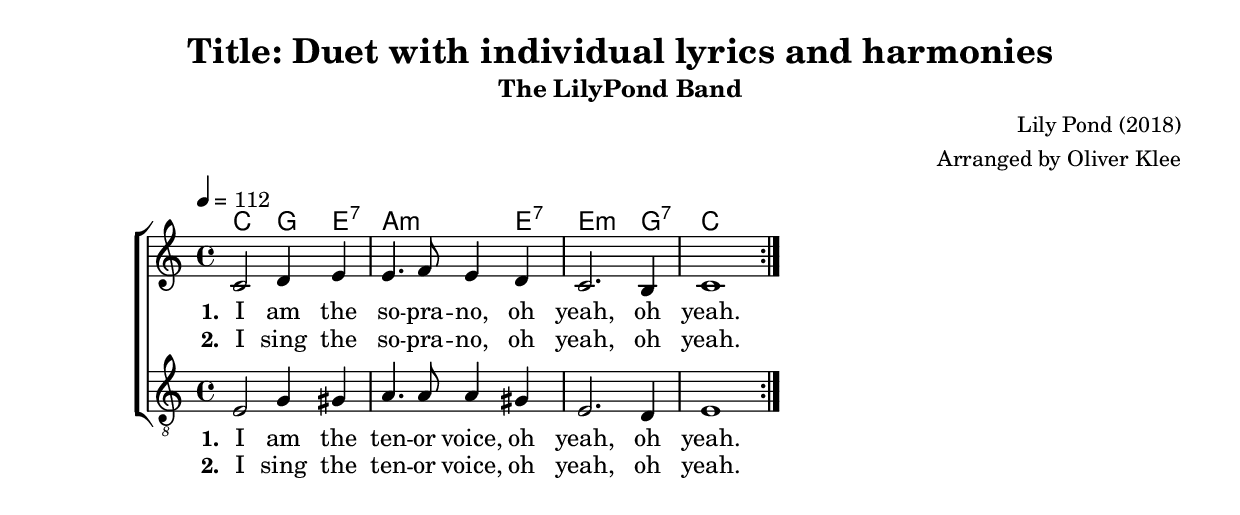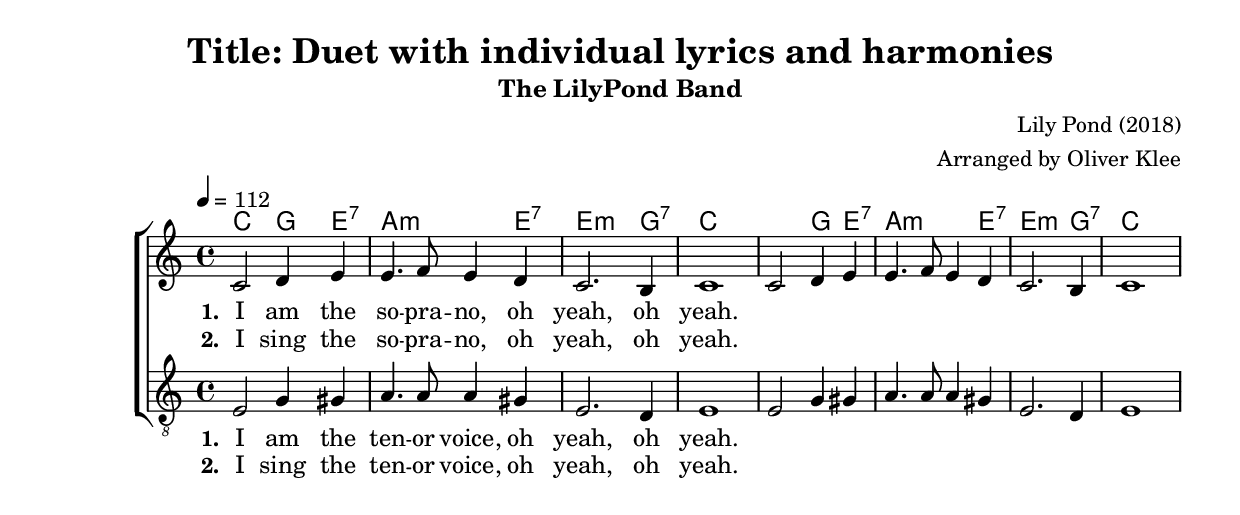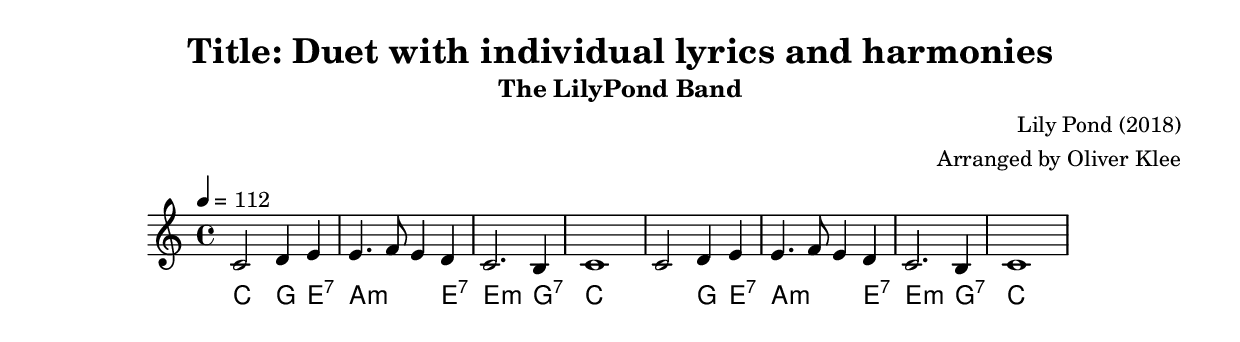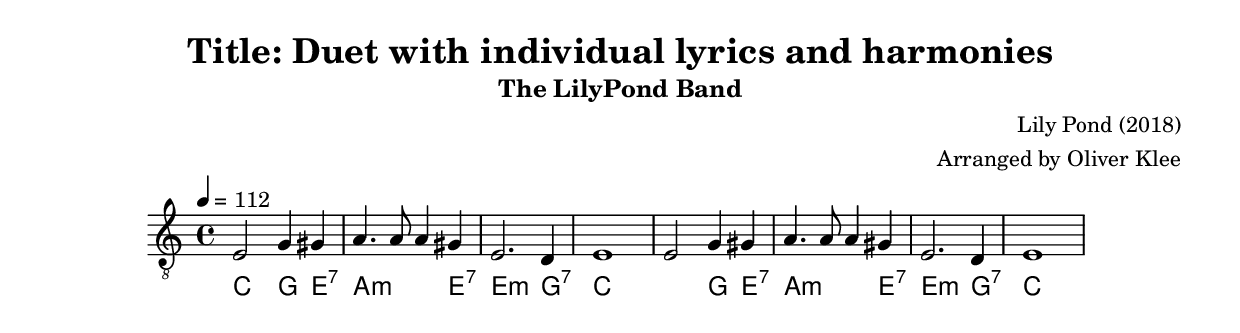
\version "2.18.2"
\language "english"

\header {
  title = "Title: Duet with individual lyrics and harmonies"
  subtitle = "The LilyPond Band"
  composer = "Lily Pond (2018)"
  arranger = "Arranged by Oliver Klee"
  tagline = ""
}

global = {
  \key c \major
  \time 4/4
  \tempo 4 = 112
  % 1.0 would be the default value, but bigger values tend to make the lyrics
  % a lot more readable.
  \override Lyrics.LyricSpace.minimum-distance = #2.0
}

% 20 would be the default size.
#(set-global-staff-size 19)


verseHarmonies = \chordmode {
  c2 g4 e:7 | a2.:m e4:7 | e2.:m g4:7 | c1 |
}

harmonies = {
  \new ChordNames {
    \set majorSevenSymbol = \markup { maj7 }
    \set additionalPitchPrefix = #"add"

    \set chordChanges = ##t
    \repeat volta 2 {
      \verseHarmonies
    }
  }
}


sopranoMusic = \relative c' {
  \repeat volta 2 {
    c2 d4 e | e4. f8 e4 d | c2. b4 | c1 |
  }
}

sopranoWordsI = \lyricmode {
  \set stanza = #"1. "
  I am the so -- pra -- no, oh yeah, oh yeah.
}

sopranoWordsII = \lyricmode {
  \set stanza = #"2. "
  I sing the so -- pra -- no, oh yeah, oh yeah.
}


tenorMusic = \relative c {
  \repeat volta 2 {
    e2 g4 gs | a4. a8 a4 gs | e2. d4 | e1 |
  }
}

tenorWordsI = \lyricmode {
  \set stanza = #"1. "
  I am the ten -- or voice, oh yeah, oh yeah.
}

tenorWordsII = \lyricmode {
  \set stanza = #"2. "
  I sing the ten -- or voice, oh yeah, oh yeah.
}


sopranosStaff = {
  \new Staff = "sopranos" \with {midiInstrument = #"voice oohs"} <<
    \harmonies

    \clef "treble"
    \new Voice = "sopranos" {
      << \global \sopranoMusic >>
    }
  >>
}
sopranosLyrics = {
  <<
    \new Lyrics \lyricsto "sopranos" \sopranoWordsI
    \new Lyrics \lyricsto "sopranos" \sopranoWordsII
  >>
}

tenorsStaff = {
  \new Staff = "tenors" \with{midiInstrument = #"voice oohs"} <<
    \harmonies

    \clef "treble_8"
    \new Voice = "tenors" {
      << \global \tenorMusic >>
    }
  >>
}
tenorsLyrics = {
  <<
    \new Lyrics \lyricsto "tenors" \tenorWordsI
    \new Lyrics \lyricsto "tenors" \tenorWordsII
  >>
}



duet = {
  \new ChoirStaff <<
    \harmonies

    \new Staff = "women" \with {midiInstrument = #"voice oohs"} <<
      \clef "treble"
      \new Voice = "sopranos" {
        << \global \sopranoMusic >>
      }
    >>

    \sopranosLyrics

    \new Staff = "men" \with{midiInstrument = #"voice oohs"} <<
      \clef "treble_8"
      \new Voice = "tenors" {
        << \global \tenorMusic >>
      }
    >>

    \tenorsLyrics
  >>
}

% Layout
\book {
  \score {
    <<
      \duet
    >>

    \layout {}
  }
}

% All voices as MIDI
\book {
  \bookOutputSuffix "all"
  \score {
    <<
      \unfoldRepeats {
        \duet
      }
    >>
    % \midi {}
  }
}

% Sopranos
\book {
  \bookOutputSuffix "sopranos"
  \score {
    \unfoldRepeats {
      \sopranosStaff
    }
    % \midi {}
  }
}

% Tenors
\book {
  \bookOutputSuffix "tenors"
  \score {
    \unfoldRepeats {
      \tenorsStaff
    }
    % \midi {}
  }
}
